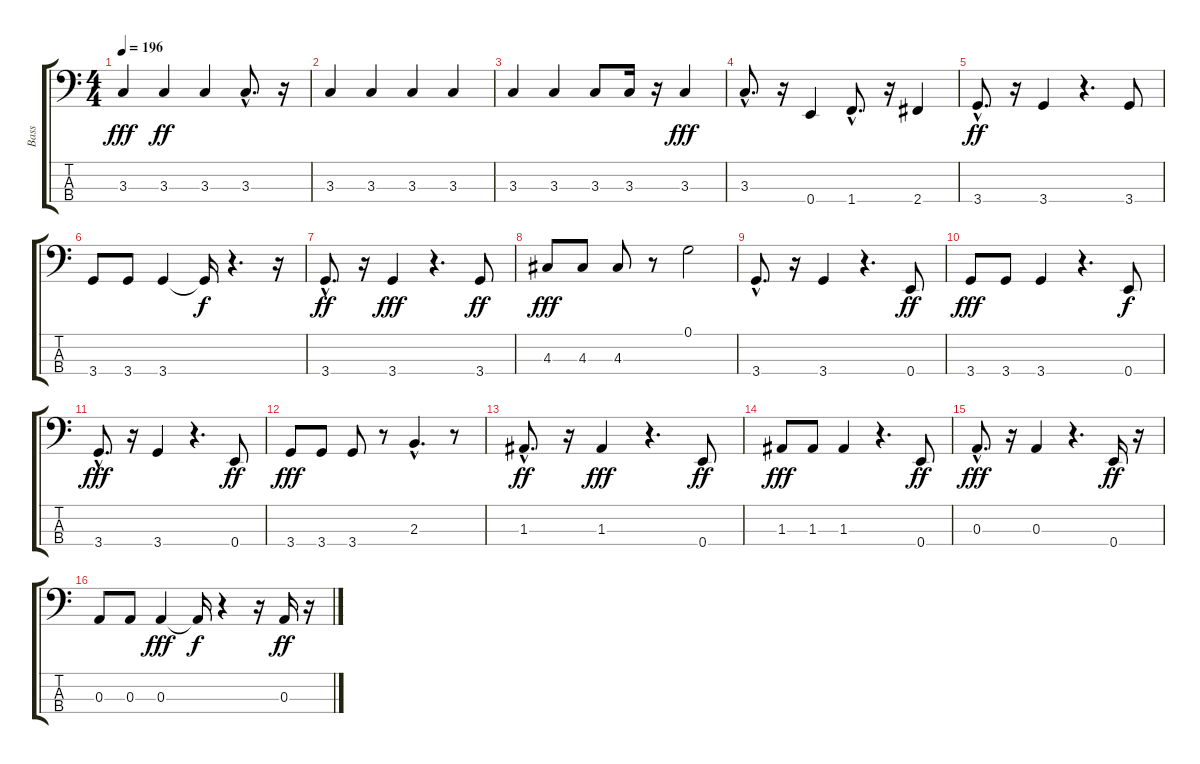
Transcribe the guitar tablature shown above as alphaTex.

\track ("Bass" "Bass") {instrument electricbassfinger}
\staff {score tabs}
\tuning (G2 D2 A1 E1) {hide}
\ts (4 4)
\tempo 196
\clef f4
\ks c
3.3.4{dy fff} 3.3.4{dy ff} 3.3.4 3.3{hac}.8{d} r.16 |
3.3.4 3.3.4 3.3.4 3.3.4 |
3.3.4 3.3.4 3.3.8 3.3.16 r.16 3.3.4{dy fff} |
3.3{hac}.8{d} r.16 0.4.4 1.4{hac}.8{d} r.16 2.4.4 |
3.4{hac}.8{d dy ff} r.16 3.4.4 r.4{d} 3.4.8 |
3.4.8 3.4.8 3.4.4 3.4{t}.16{dy f} r.4{d} r.16 |
3.4{hac}.8{d dy ff} r.16 3.4.4{dy fff} r.4{d} 3.4.8{dy ff} |
4.3.8{dy fff} 4.3.8 4.3.8 r.8 0.1.2 |
3.4{hac}.8{d} r.16 3.4.4 r.4{d} 0.4.8{dy ff} |
3.4.8{dy fff} 3.4.8 3.4.4 r.4{d} 0.4.8{dy f} |
3.4{hac}.8{d dy fff} r.16 3.4.4 r.4{d} 0.4.8{dy ff} |
3.4.8{dy fff} 3.4.8 3.4.8 r.8 2.3{hac}.4{d} r.8 |
1.3{hac}.8{d dy ff} r.16 1.3.4{dy fff} r.4{d} 0.4.8{dy ff} |
1.3.8{dy fff} 1.3.8 1.3.4 r.4{d} 0.4.8{dy ff} |
0.3{hac}.8{d dy fff} r.16 0.3.4 r.4{d} 0.4.16{dy ff} r.16 |
0.3.8 0.3.8 0.3.4{dy fff} 0.3{t}.16{dy f} r.4 r.16 0.3.16{dy ff} r.16
